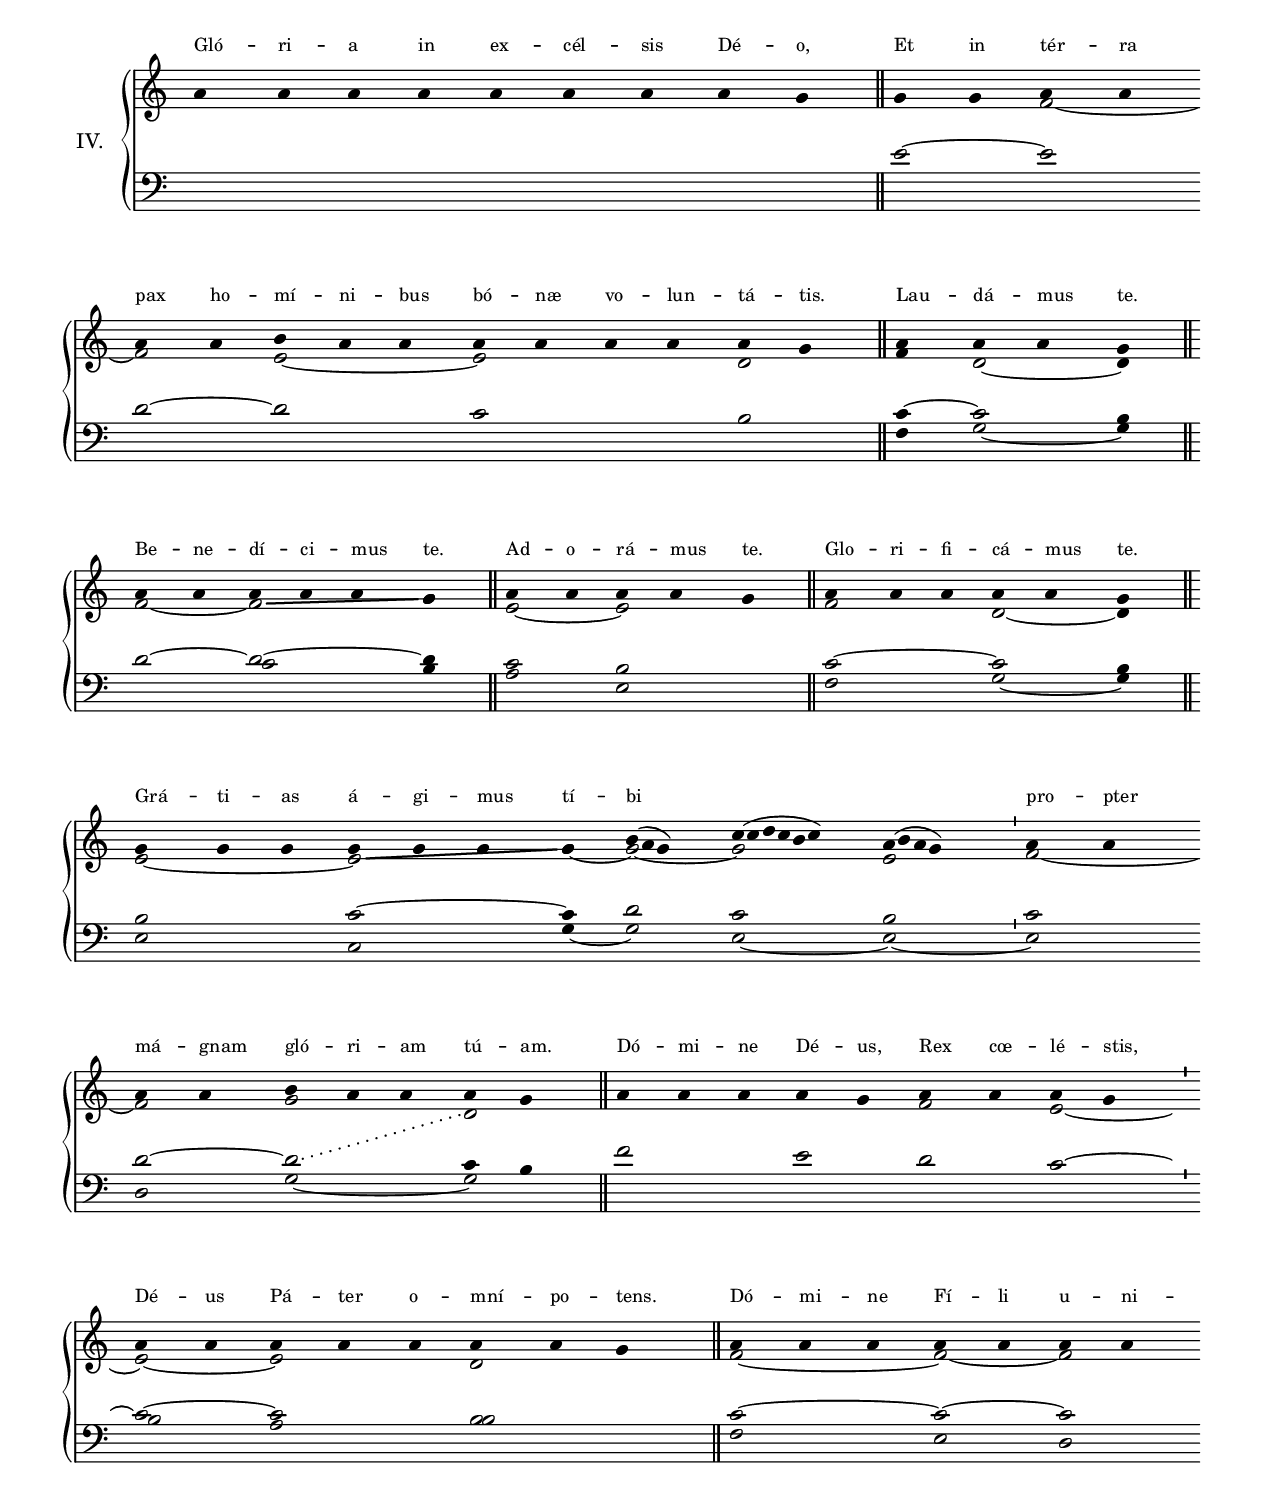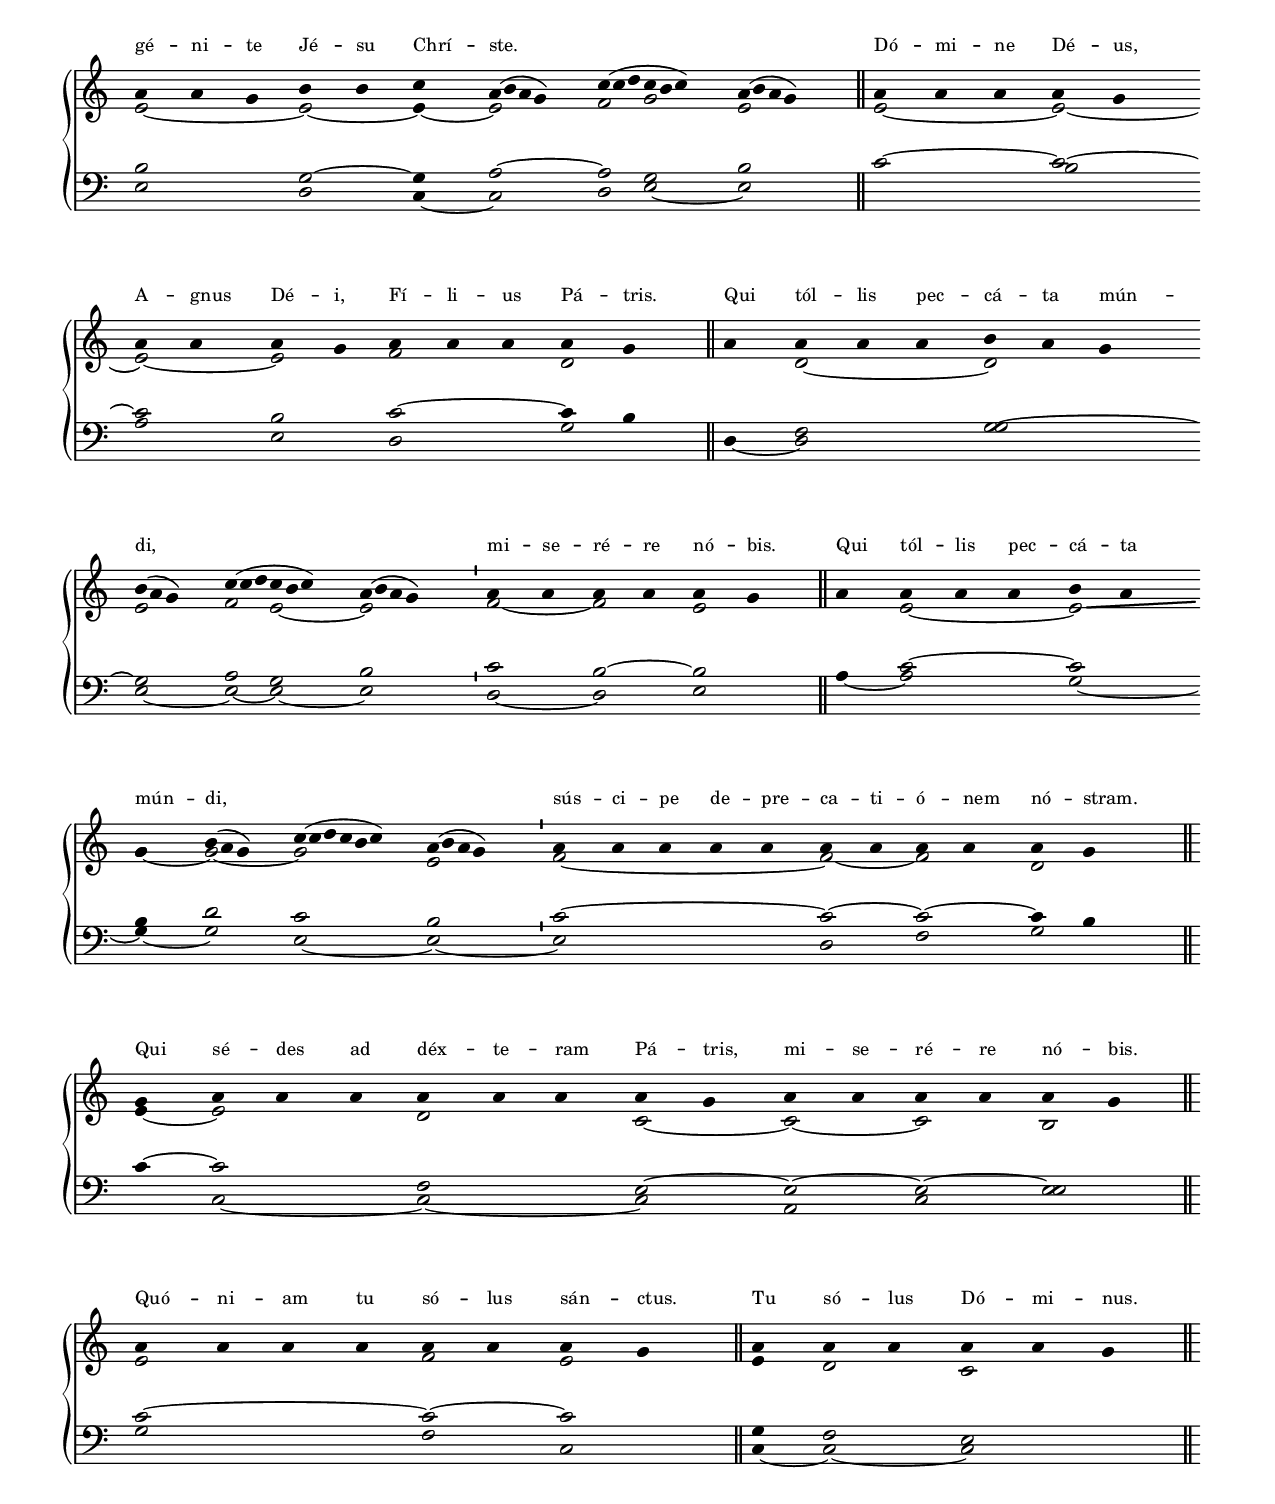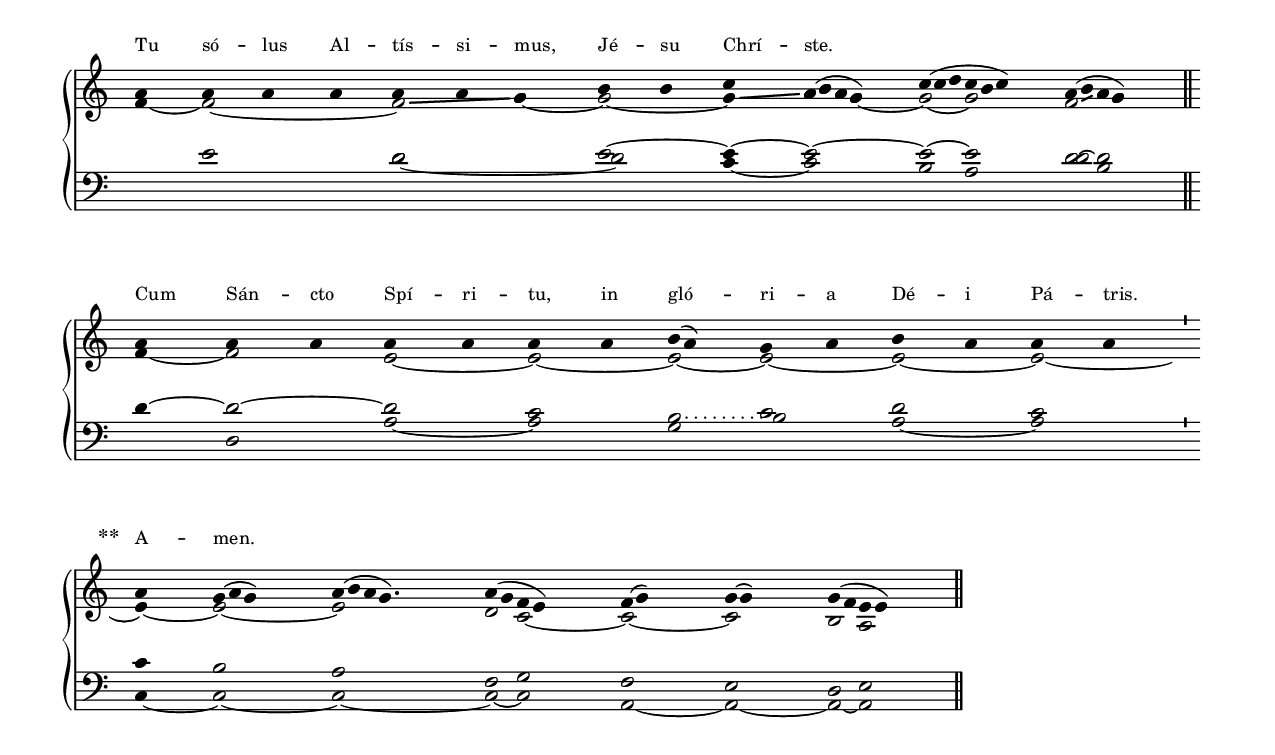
\version "2.18"
\include "gregorian.ly"
\include "noh2.ily"

%Page reference: page v.152
%(volume.page)

%Proofed 3/14

global = {
 \key e \phrygian
 \cadenzaOn 
 \override Glissando #'thickness = #2.0
 \override Glissando #'breakable = ##t
}

chantText = \lyricmode {
Gló -- ri -- a in ex -- cél -- sis Dé -- o, 
Et in tér -- ra pax ho -- mí -- ni -- bus bó -- næ vo -- lun -- tá -- tis. 
Lau -- dá -- mus te. 
Be -- ne -- dí -- ci -- mus te. 
Ad -- o -- rá -- mus te. 
Glo -- ri -- fi -- cá -- mus te. 
Grá -- ti -- as á -- gi -- mus tí -- bi _ _ pro -- pter má -- gnam gló -- ri -- am tú -- am. 
Dó -- mi -- ne Dé -- us, Rex cœ -- lé -- stis, Dé -- us Pá -- ter o -- mní -- po -- tens. 
Dó -- mi -- ne Fí -- li u -- ni -- gé -- ni -- te Jé -- su Chrí -- ste. _ _ 
Dó -- mi -- ne Dé -- us, A -- gnus Dé -- i, Fí -- li -- us Pá -- tris. 
Qui tól -- lis pec -- cá -- ta mún -- di, _ _ mi -- se -- ré -- re nó -- bis. 
Qui tól -- lis pec -- cá -- ta mún -- di, _ _ sús -- ci -- pe de -- pre -- ca -- ti -- ó -- nem nó -- stram. 
Qui sé -- des ad déx -- te -- ram Pá -- tris, mi -- se -- ré -- re nó -- bis. 
Quó -- ni -- am tu só -- lus sán -- ctus. 
Tu só -- lus Dó -- mi -- nus. 
Tu só -- lus Al -- tís -- si -- mus, Jé -- su Chrí -- ste. _ _ 
Cum Sán -- cto Spí -- ri -- tu, in gló -- ri -- a Dé -- i Pá -- tris. 
\set stanza = " ** "  A -- men. _ _ _ _ _ }

chantMusic = {
\tieDown   a'4 a'4 a'4 a'4 a'4 a'4 a'4 a'4 g'4 \finalis
 g'4 g'4 a'4 a'4 \forceBreak
 a'4 a'4 b'4 a'4 a'4 a'4 a'4 a'4 a'4 a'4 g'4 \finalis
 a'4 a'4 a'4 g'4 \finalis
 \forceBreak
 a'4 a'4 a'4 a'4 a'4 g'4 \finalis
 a'4 a'4 a'4 a'4 g'4 \finalis
 a'4 a'4 a'4 a'4 a'4 g'4 \finalis
 \forceBreak
 g'4 g'4 g'4 g'4 g'4 g'4 g'4 b'4 ( a'4 g'4) c''4 ( c''4 d''4 c''4 b'4 c''4) a'4 ( b'4 a'4 g'4) \divisioMinima
 a'4 a'4 \forceBreak
 a'4 a'4 b'4 a'4 a'4 a'4 g'4 \finalis
 a'4 a'4 a'4 a'4 g'4 a'4 a'4 a'4 g'4 \divisioMinima
 \forceBreak
 a'4 a'4 a'4 a'4 a'4 a'4 a'4 g'4 \finalis
 a'4 a'4 a'4 a'4 a'4 a'4 a'4 \forceBreak
 a'4 a'4 g'4 b'4 b'4 c''4 a'4 ( b'4 a'4 g'4) c''4 ( c''4 d''4 c''4 b'4 c''4) a'4 ( b'4 a'4 g'4) \finalis
 a'4 a'4 a'4 a'4 g'4 \forceBreak
 a'4 a'4 a'4 g'4 a'4 a'4 a'4 a'4 g'4 \finalis
 a'4 a'4 a'4 a'4 b'4 a'4 g'4 \forceBreak
 b'4 ( a'4 g'4) c''4 ( c''4 d''4 c''4 b'4 c''4) a'4 ( b'4 a'4 g'4) \divisioMinima
 a'4 a'4 a'4 a'4 a'4 g'4 \finalis
 a'4 a'4 a'4 a'4 b'4 a'4 \forceBreak
 g'4 b'4 ( a'4 g'4) c''4 ( c''4 d''4 c''4 b'4 c''4) a'4 ( b'4 a'4 g'4) \divisioMinima
 a'4 a'4 a'4 a'4 a'4 a'4 a'4 a'4 a'4 a'4 g'4 \finalis
 \forceBreak
 g'4 a'4 a'4 a'4 a'4 a'4 a'4 a'4 g'4 a'4 a'4 a'4 a'4 a'4 g'4 \finalis
 \forceBreak
 a'4 a'4 a'4 a'4 a'4 a'4 a'4 g'4 \finalis
 a'4 a'4 a'4 a'4 a'4 g'4 \finalis
 \forceBreak
 a'4 a'4 a'4 a'4 a'4 a'4 g'4 b'4 b'4 c''4 a'4 ( b'4 a'4 g'4) c''4 ( c''4 d''4 c''4 b'4 c''4) a'4 ( b'4 a'4 g'4) \finalis
 \forceBreak
 a'4 a'4 a'4 a'4 a'4 a'4 a'4 b'4 ( a'4) g'4 a'4 b'4 a'4 a'4 a'4 \divisioMinima
 \forceBreak
 a'4 g'4 ( a'4 g'4) a'4 ( b'4 a'4 g'4.) a'4 ( g'4 f'4 e'4) f'4 ( g'4) g'4 ( g'4) g'4 ( f'4 e'4 e'4) \finalis

}

altoMusic = {
r2*9/2 \finalis
r2 f'2 ~ f'2 e'2*3/2 ~ e'2*4/2 d'2 \finalis
f'4 d'2 ~ d'4 \finalis
f'2 ~ f'2*3/2 -\tweak Glissando.Y-offset #-0.8 \glissando g'4 \finalis
e'2 ~ e'2*3/2 \finalis
f'2*3/2 d'2 ~ d'4 \finalis
e'2*3/2 ~ e'2*3/2 -\tweak Glissando.Y-offset #-0.8 \glissando g'4 ~ g'2*3/2 ~ g'2*6/2 e'2*4/2 \divisioMinima
f'2 ~ f'2 g'2*3/2 d'2 \finalis
r2*5/2 f'2 e'2 ~ \divisioMinima
e'2 ~ e'2*3/2 d'2*3/2 \finalis
f'2*3/2 ~ f'2 ~ f'2 e'2*3/2 ~ e'2 ~ e'4 ~ e'2*4/2 f'2*3/2 g'2*3/2 e'2*4/2 \finalis
e'2*3/2 ~ e'2 ~ e'2 ~ e'2 f'2*3/2 d'2 \finalis
r4 d'2*3/2 ~ d'2*3/2 e'2*3/2 f'2*3/2 e'2*3/2 ~ e'2*4/2 \divisioMinima
f'2 ~ f'2 e'2 \finalis
r4 e'2*3/2 ~ e'2 -\tweak Glissando.Y-offset #-0.8 \glissando g'4 ~ g'2*3/2 ~ g'2*6/2 e'2*4/2 \divisioMinima
f'2*5/2 ~ f'2 ~ f'2 d'2 \finalis
e'4 ~ e'2*3/2 d'2*3/2 c'2 ~ c'2 ~ c'2 b2 \finalis
e'2*4/2 f'2 e'2 \finalis
e'4 d'2 c'2*3/2 \finalis
f'4 ~ f'2*3/2 ~ f'2 -\tweak Glissando.Y-offset #-0.8 \glissando g'4 ~ g'2 ~ g'4 \glissando a'4 b'4 a'4 g'4 ~ g'2*3/2 ~ g'2*3/2 f'2 -\tweak Glissando.Y-offset #-0.8 \glissando a'4 g'4 \finalis
f'4 ~ f'2 e'2 ~ e'2 ~ e'2 ~ e'2 ~ e'2 ~ e'2 ~ \divisioMinima
e'4 ~ e'2*3/2 ~ e'2*9/4 d'2 c'2 ~ c'2 ~ c'2 b2 a2 \finalis
}

tenorMusic = {
r2*9/2 \finalis
e'2 ~ e'2 d'2 ~ d'2*3/2 c'2*4/2 b2 \finalis
c'4 ~ c'2 b4 \finalis
d'2 ~ d'2*3/2 ~ d'4 \finalis
c'2 b2*3/2 \finalis
c'2*3/2 ~ c'2 b4 \finalis
b2*3/2 c'2*3/2 ~ c'4 d'2*3/2 c'2*6/2 b2*4/2 \divisioMinima
c'2 d'2 ~ d'2*3/2 c'4 b4 \finalis
f'2*3/2 e'2 d'2 c'2 ~ \divisioMinima
c'2 ~ c'2*3/2 b2*3/2 \finalis
c'2*3/2 ~ c'2 ~ c'2 b2*3/2 g2 ~ g4 a2*4/2 ~ a2*3/2 g2*3/2 b2*4/2 \finalis
c'2*3/2 ~ c'2 ~ c'2 b2 c'2*3/2 ~ c'4 b4 \finalis
r4 f2*3/2 g2*3/2 ~ g2*3/2 a2*3/2 g2*3/2 b2*4/2 \divisioMinima
c'2 b2 ~ b2 \finalis
r4 c'2*3/2 ~ c'2 b4 d'2*3/2 c'2*6/2 b2*4/2 \divisioMinima
c'2*5/2 ~ c'2 ~ c'2 ~ c'4 b4 \finalis
c'4 ~ c'2*3/2 f2*3/2 e2 ~ e2 ~ e2 ~ e2 \finalis
c'2*4/2 ~ c'2 ~ c'2 \finalis
g4 f2 e2*3/2 \finalis
r4 e'2*3/2 d'2*3/2 e'2 ~ e'4 ~ e'2*4/2 ~ e'2*3/2 ~ e'2*3/2 d'2 ~ d'2 \finalis
d'4 ~ d'2 ~ d'2 c'2 b2 c'2 d'2 c'2 \divisioMinima
c'4 b2*3/2 a2*9/4 f2 g2 f2 e2 d2 e2 \finalis
}

bassMusic = {
s2*9/2 \finalis
s2*15/2 \finalis
f4 g2 ~ g4 \finalis
r2 c'2*3/2 b4 \finalis
a2 e2*3/2 \finalis
f2*3/2 g2 ~ g4 \finalis
e2*3/2 c2*3/2 g4 ~ g2*3/2 e2*6/2 ~ e2*4/2 ~ \divisioMinima
e2 d2 g2*3/2 ~ g2 \finalis
r2*9/2 \divisioMinima
b2 a2*3/2 \shiftRight b2*3/2 \finalis
f2*3/2 e2 d2 e2*3/2 d2 c4 ~ c2*4/2 d2*3/2 e2*3/2 ~ e2*4/2 \finalis
r2*3/2 b2 a2 e2 d2*3/2 g2 \finalis
d4 ~ d2*3/2 \shiftRight g2*3/2 e2*3/2 ~ e2*3/2 ~ e2*3/2 ~ e2*4/2 \divisioMinima
d2 ~ d2 e2 \finalis
a4 ~ a2*3/2 g2 ~ g4 ~ g2*3/2 e2*6/2 ~ e2*4/2 ~ \divisioMinima
e2*5/2 d2 f2 g2 \finalis
r4 c2*3/2 ~ c2*3/2 ~ c2 a,2 c2 \shiftRight e2 \finalis
g2*4/2 f2 c2 \finalis
c4 ~ c2 ~ c2*3/2 \finalis
r2*4/2 d'2*3/2 ~ d'2 c'4 ~ c'2*4/2 b2*3/2 a2*3/2 \shiftRight d'2 b2 \finalis
r4 d2 a2 ~ a2 g2 b2 a2 ~ a2 \divisioMinima
c4 ~ c2*3/2 ~ c2*9/4 ~ c2 ~ c2 a,2 ~ a,2 ~ a,2 ~ a,2 \finalis
}

voiceLines = {
\voiceLineStyle


s2*69/2
\allowVoiceLineBreak
\voiceLine "down" "up" d'2*3/2 d'2*1/2


s2*176/2
\allowVoiceLineBreak
\voiceLine "down" "down" b2*2/2 b2*1/2


}

\score{
  <<
    \new Lyrics
    \new GrandStaff <<
      \set GrandStaff.autoBeaming = ##f
      \set GrandStaff.instrumentName = \markup \center-column {
        "IV."
      }
      \new Staff = up <<
        \new Voice = "chant" {
          \voiceOne \global \chantMusic
        }
        \new Voice {
          \voiceTwo \global \altoMusic
        }
      >>

      \new Staff = down <<
        \clef bass
        \new Voice {
          \voiceOne \global \tenorMusic
        }
        \new Voice {
          \voiceTwo \global \bassMusic
        }
	\new Voice {
        \voiceThree \global \voiceLines
        }
      >>
    >>
    \context Lyrics {
      \lyricsto chant {
      \chantText
    }
    }
  >>
  \layout{
  }
  
}
